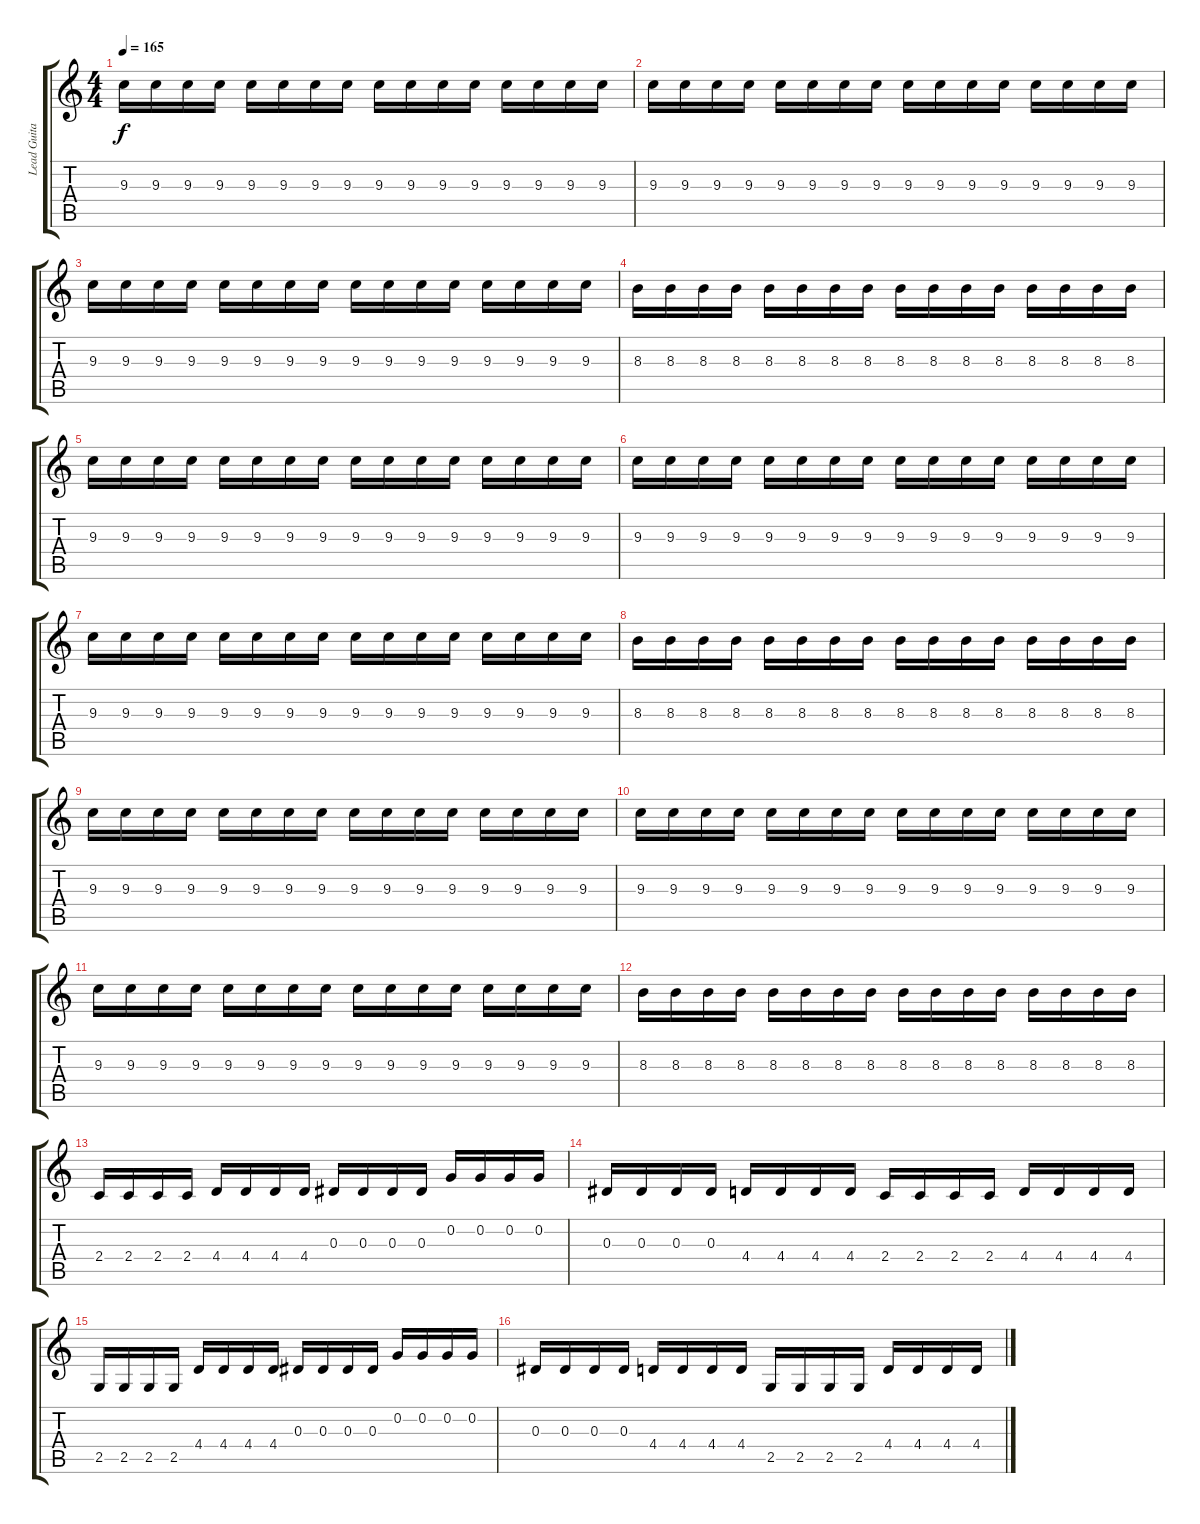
\track ("Lead Guitar" "Lead Guita") {instrument distortionguitar}
\staff {score tabs}
\tuning (C4 G3 Eb3 Bb2 F2 C2) {hide}
\ts (4 4)
\tempo 165
\clef g2
\ks c
9.3.16{dy f} 9.3.16 9.3.16 9.3.16 9.3.16 9.3.16 9.3.16 9.3.16 9.3.16 9.3.16 9.3.16 9.3.16 9.3.16 9.3.16 9.3.16 9.3.16 |
9.3.16 9.3.16 9.3.16 9.3.16 9.3.16 9.3.16 9.3.16 9.3.16 9.3.16 9.3.16 9.3.16 9.3.16 9.3.16 9.3.16 9.3.16 9.3.16 |
9.3.16 9.3.16 9.3.16 9.3.16 9.3.16 9.3.16 9.3.16 9.3.16 9.3.16 9.3.16 9.3.16 9.3.16 9.3.16 9.3.16 9.3.16 9.3.16 |
8.3.16 8.3.16 8.3.16 8.3.16 8.3.16 8.3.16 8.3.16 8.3.16 8.3.16 8.3.16 8.3.16 8.3.16 8.3.16 8.3.16 8.3.16 8.3.16 |
9.3.16 9.3.16 9.3.16 9.3.16 9.3.16 9.3.16 9.3.16 9.3.16 9.3.16 9.3.16 9.3.16 9.3.16 9.3.16 9.3.16 9.3.16 9.3.16 |
9.3.16 9.3.16 9.3.16 9.3.16 9.3.16 9.3.16 9.3.16 9.3.16 9.3.16 9.3.16 9.3.16 9.3.16 9.3.16 9.3.16 9.3.16 9.3.16 |
9.3.16 9.3.16 9.3.16 9.3.16 9.3.16 9.3.16 9.3.16 9.3.16 9.3.16 9.3.16 9.3.16 9.3.16 9.3.16 9.3.16 9.3.16 9.3.16 |
8.3.16 8.3.16 8.3.16 8.3.16 8.3.16 8.3.16 8.3.16 8.3.16 8.3.16 8.3.16 8.3.16 8.3.16 8.3.16 8.3.16 8.3.16 8.3.16 |
9.3.16 9.3.16 9.3.16 9.3.16 9.3.16 9.3.16 9.3.16 9.3.16 9.3.16 9.3.16 9.3.16 9.3.16 9.3.16 9.3.16 9.3.16 9.3.16 |
9.3.16 9.3.16 9.3.16 9.3.16 9.3.16 9.3.16 9.3.16 9.3.16 9.3.16 9.3.16 9.3.16 9.3.16 9.3.16 9.3.16 9.3.16 9.3.16 |
9.3.16 9.3.16 9.3.16 9.3.16 9.3.16 9.3.16 9.3.16 9.3.16 9.3.16 9.3.16 9.3.16 9.3.16 9.3.16 9.3.16 9.3.16 9.3.16 |
8.3.16 8.3.16 8.3.16 8.3.16 8.3.16 8.3.16 8.3.16 8.3.16 8.3.16 8.3.16 8.3.16 8.3.16 8.3.16 8.3.16 8.3.16 8.3.16 |
2.4.16 2.4.16 2.4.16 2.4.16 4.4.16 4.4.16 4.4.16 4.4.16 0.3.16 0.3.16 0.3.16 0.3.16 0.2.16 0.2.16 0.2.16 0.2.16 |
0.3.16 0.3.16 0.3.16 0.3.16 4.4.16 4.4.16 4.4.16 4.4.16 2.4.16 2.4.16 2.4.16 2.4.16 4.4.16 4.4.16 4.4.16 4.4.16 |
2.5.16 2.5.16 2.5.16 2.5.16 4.4.16 4.4.16 4.4.16 4.4.16 0.3.16 0.3.16 0.3.16 0.3.16 0.2.16 0.2.16 0.2.16 0.2.16 |
0.3.16 0.3.16 0.3.16 0.3.16 4.4.16 4.4.16 4.4.16 4.4.16 2.5.16 2.5.16 2.5.16 2.5.16 4.4.16 4.4.16 4.4.16 4.4.16
